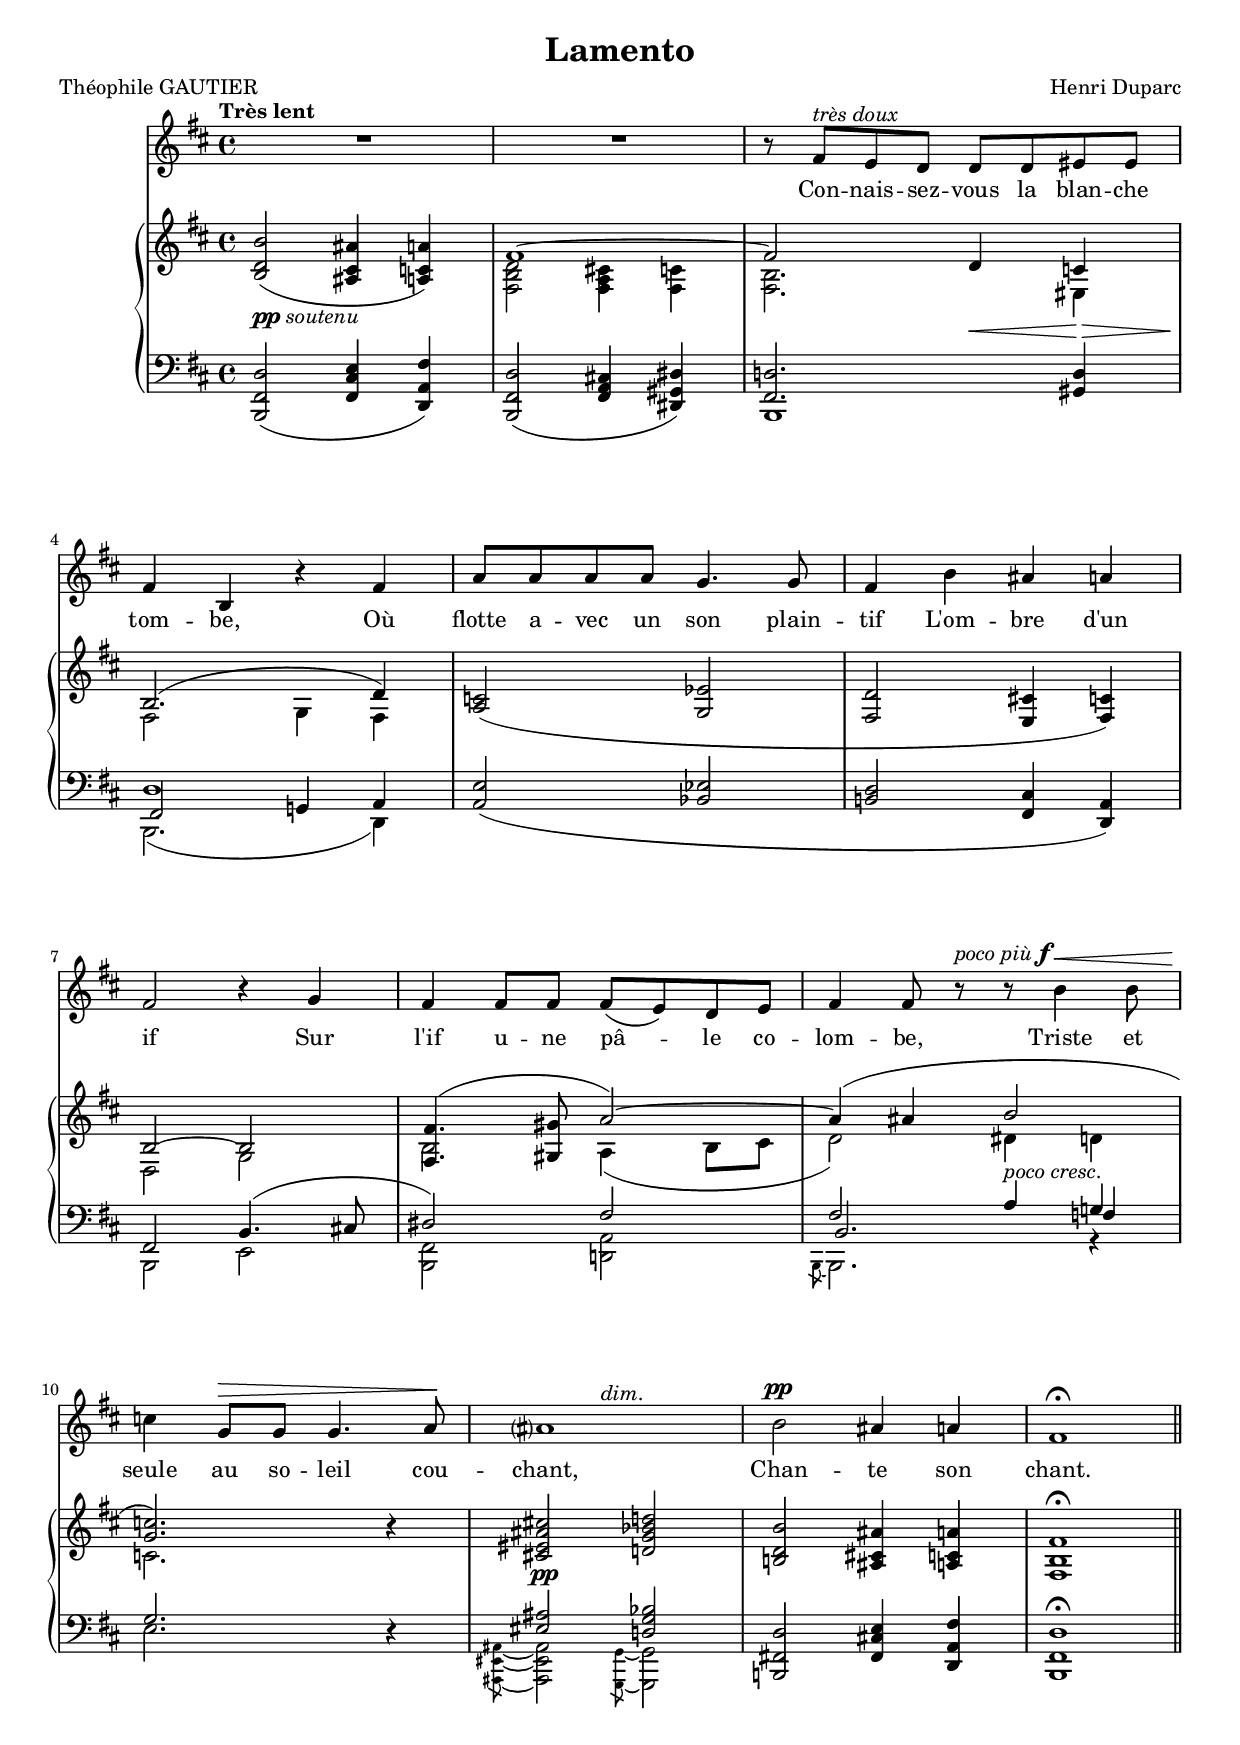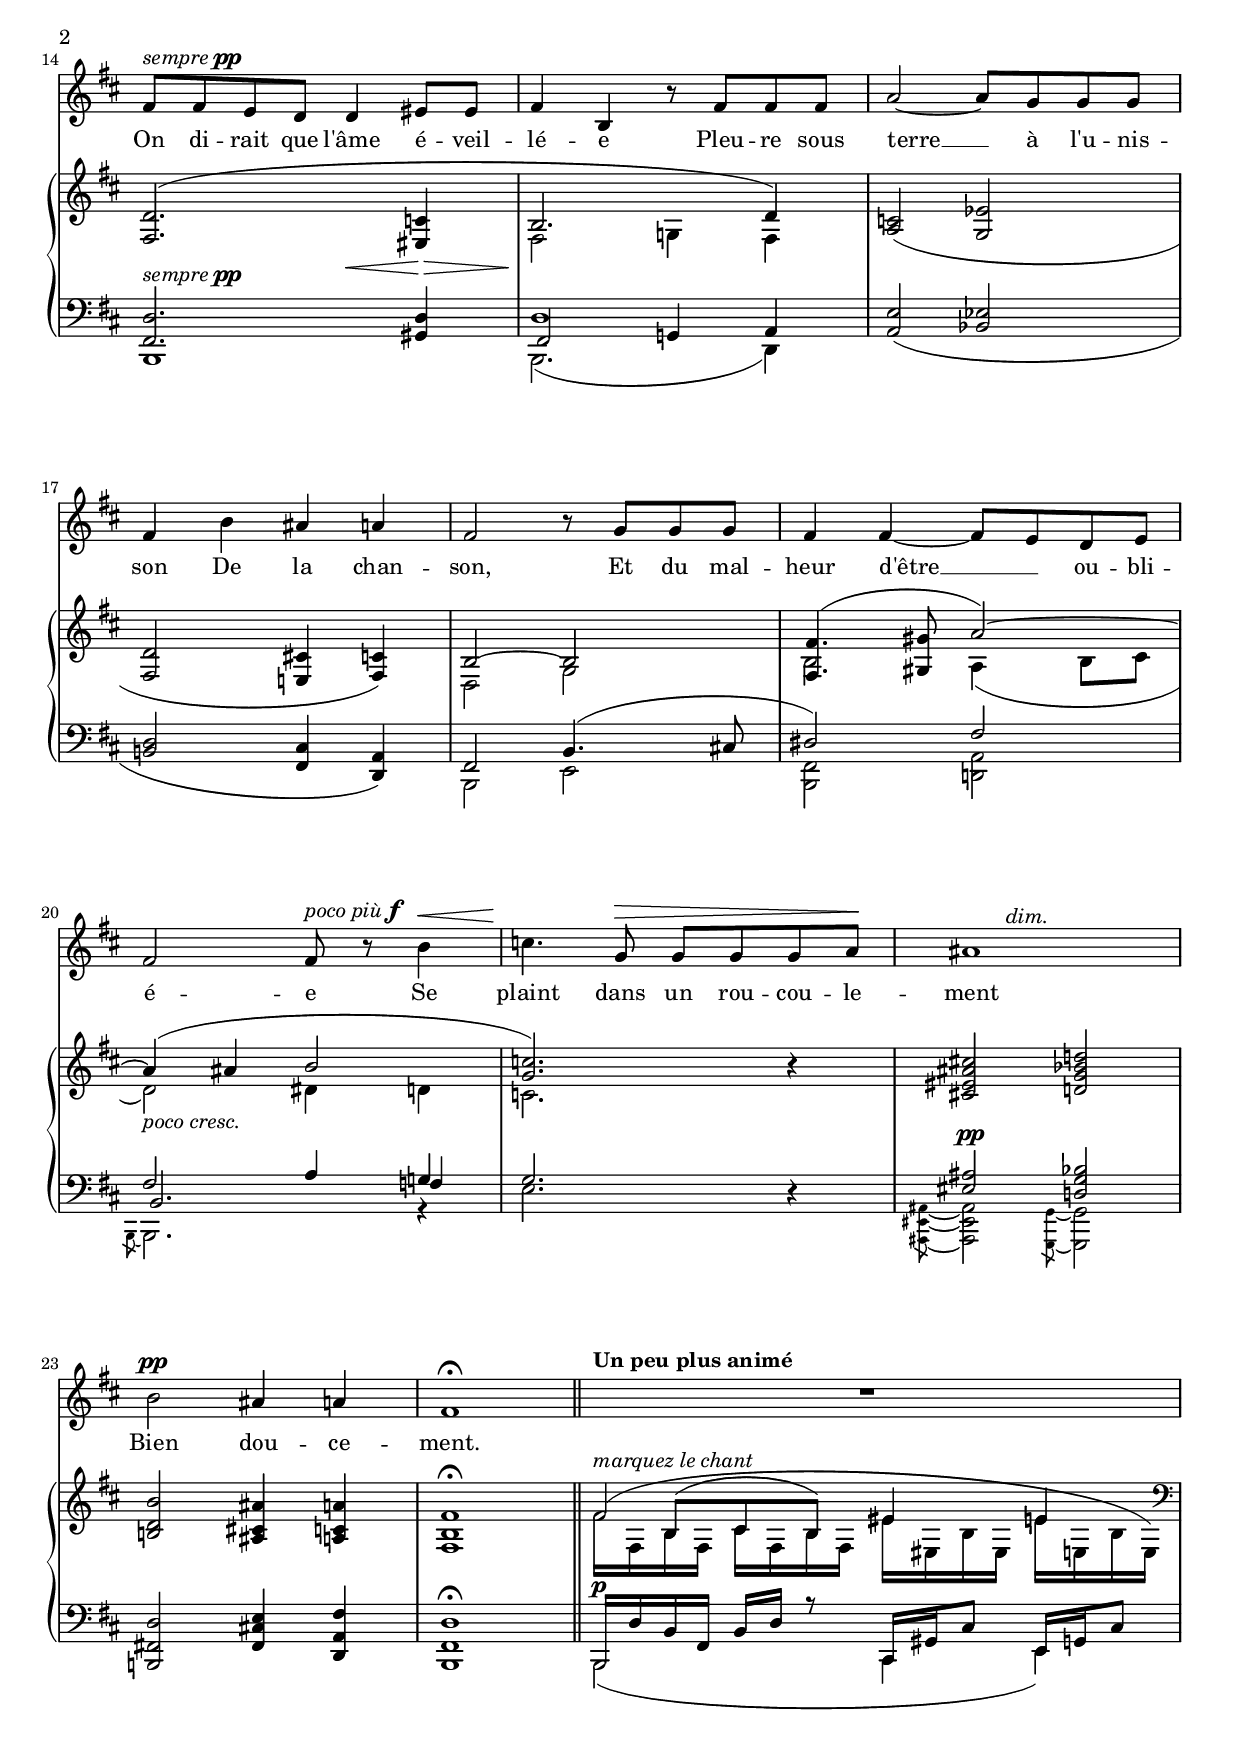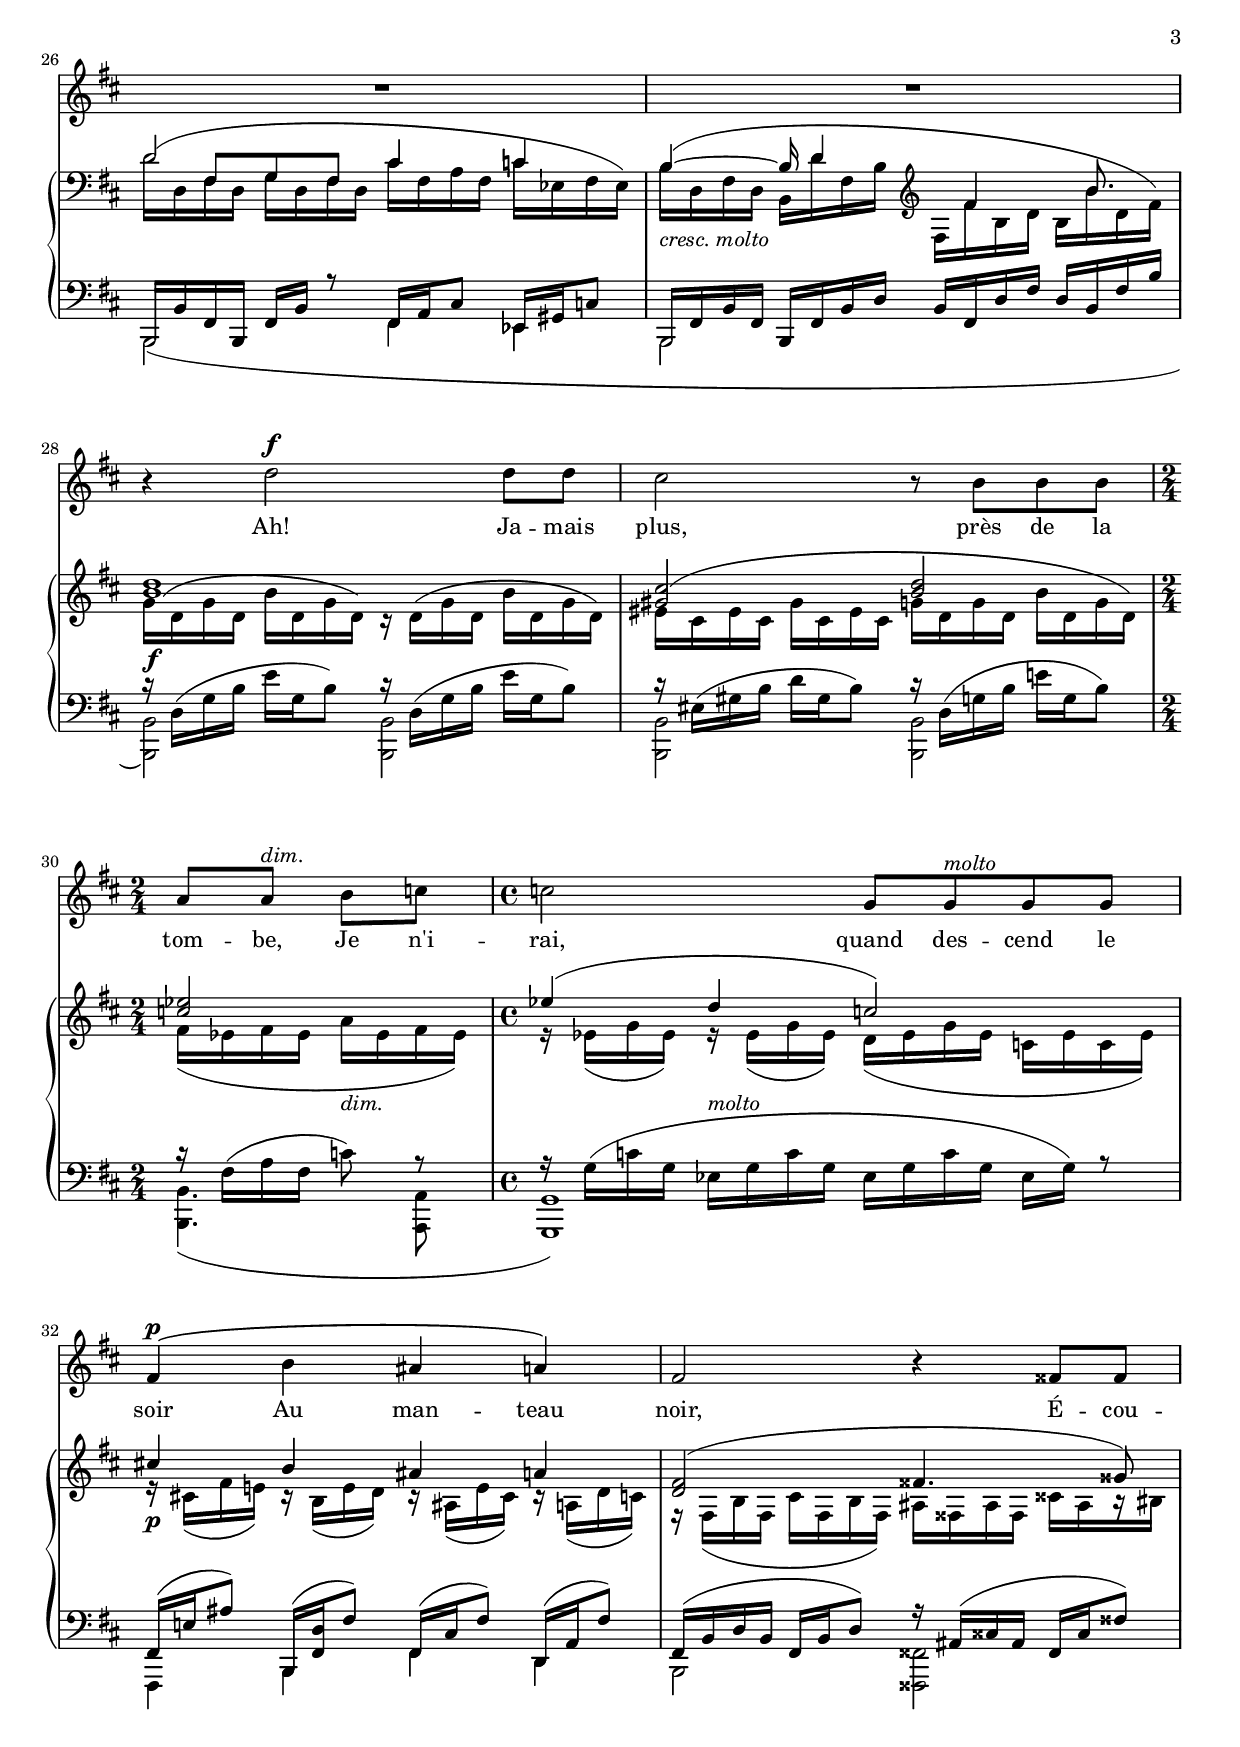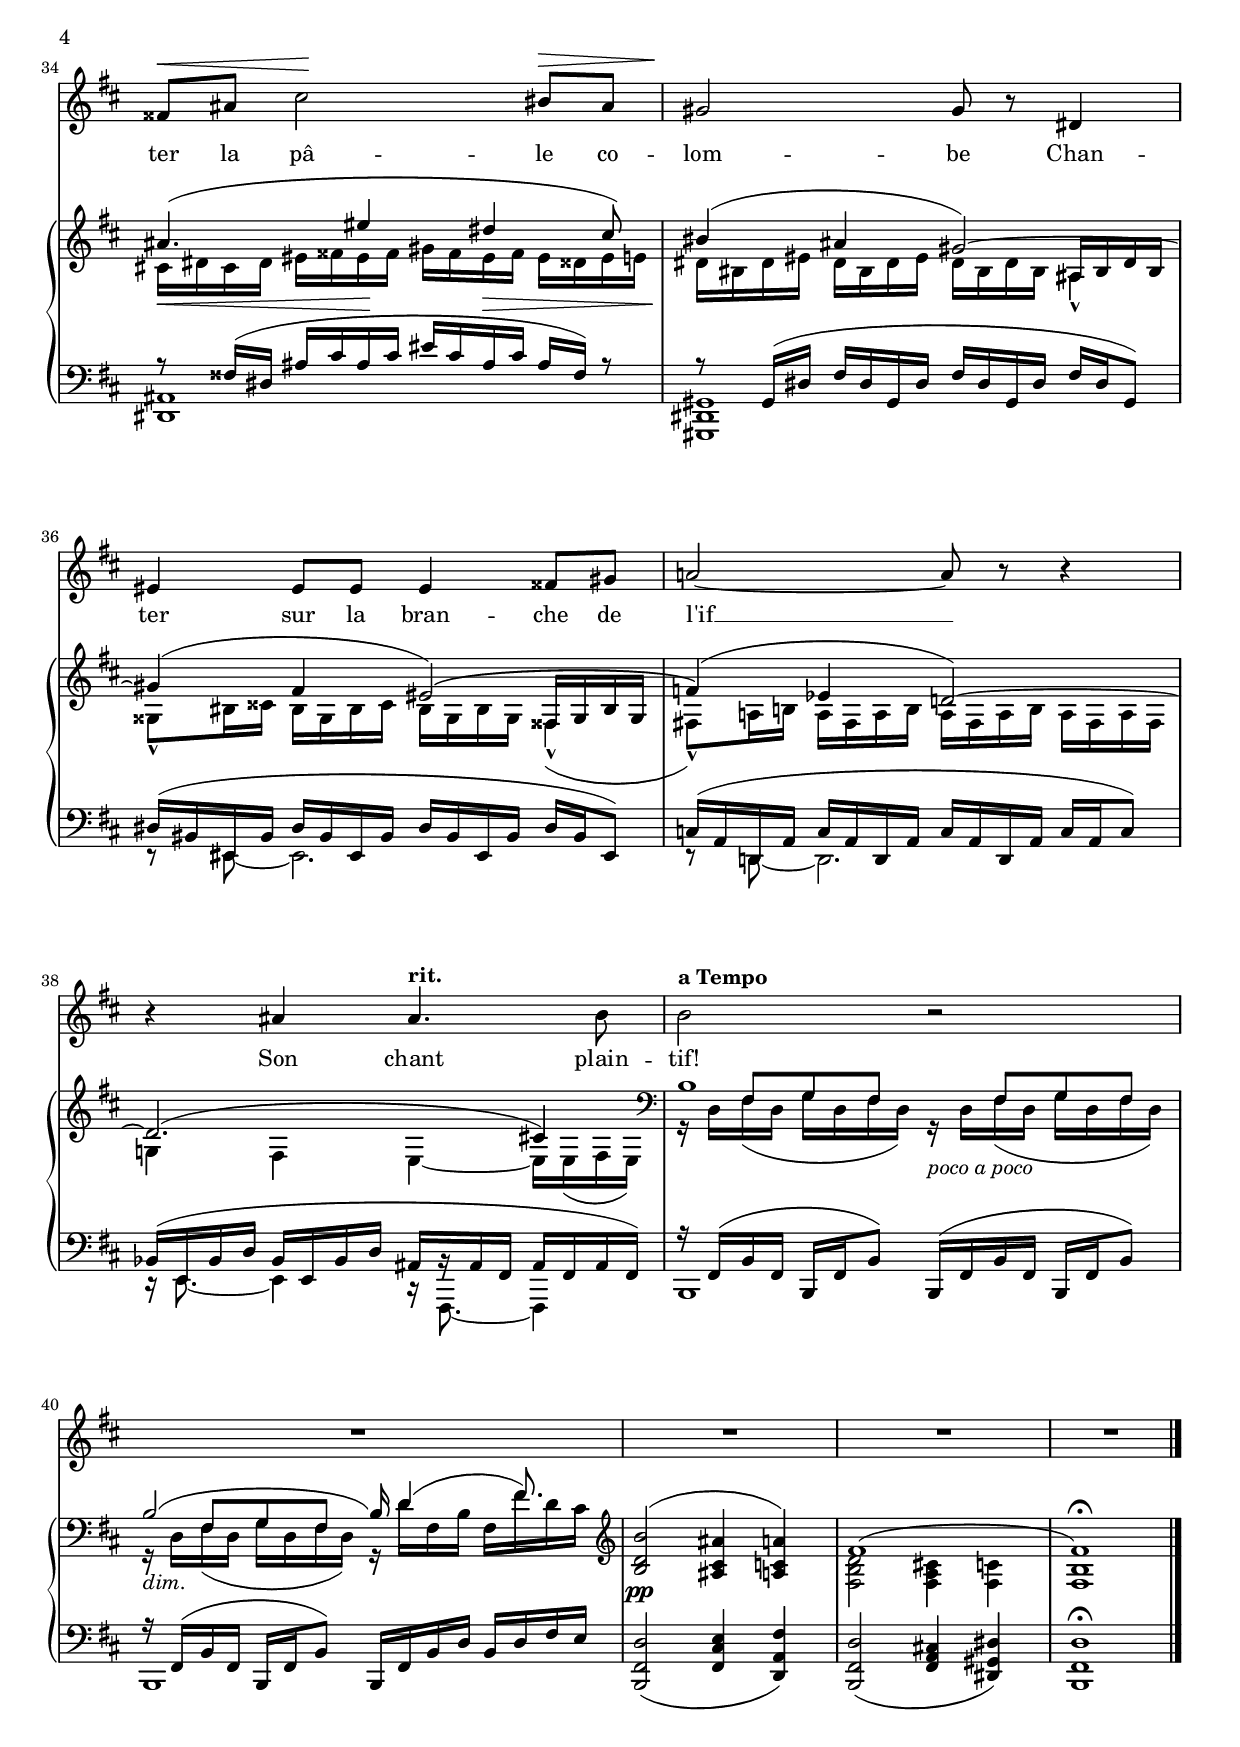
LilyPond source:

\version "2.17.30"

%{
  Based on http://lsr.dsi.unimi.it/LSR/Snippet?id=336
  
  Merges rests and multi-measure rests that occur on the same moment inside a
  staff with two voices.
  
  Usage:
  
  \include "merge-rests"
  
  \layout {
    \mergeRests
  }
  
  or inside the music:
  
  \new Staff <<
    \relative c' {
      \mergeRestsOn        %% in one of the voices is sufficient
      c4 d e f g r r2
    }
    \\
    \relative c' {
      a4 b c d e r r2
    }
  >>
 
%}
\version "2.13.50"


#(define (rest-score r)
  (let ((score 0)
        (yoff (ly:grob-property-data r 'Y-offset))
        (sp (ly:grob-property-data r 'staff-position)))
    (if (number? yoff)
        (set! score (+ score 2))
        (if (eq? yoff 'calculation-in-progress)
            (set! score (- score 3))))
    (and (number? sp)
         (<= 0 2 sp)
         (set! score (+ score 2))
         (set! score (- score (abs (- 1 sp)))))
    score))

#(define (merge-rests-on-positioning grob)
  (let* ((can-merge #f)
         (elts (ly:grob-object grob 'elements))
         (num-elts (and (ly:grob-array? elts)
                        (ly:grob-array-length elts)))
         (two-voice? (= num-elts 2)))
    (if two-voice?
        (let* ((v1-grob (ly:grob-array-ref elts 0))
               (v2-grob (ly:grob-array-ref elts 1))
               (v1-rest (ly:grob-object v1-grob 'rest))
               (v2-rest (ly:grob-object v2-grob 'rest)))
          (and
           (ly:grob? v1-rest)
           (ly:grob? v2-rest)
           (let* ((v1-duration-log (ly:grob-property v1-rest 'duration-log))
                  (v2-duration-log (ly:grob-property v2-rest 'duration-log))
                  (v1-dot (ly:grob-object v1-rest 'dot))
                  (v2-dot (ly:grob-object v2-rest 'dot))
                  (v1-dot-count (and (ly:grob? v1-dot)
                                     (ly:grob-property v1-dot 'dot-count -1)))
                  (v2-dot-count (and (ly:grob? v2-dot)
                                     (ly:grob-property v2-dot 'dot-count -1))))
             (set! can-merge
                   (and
                    (number? v1-duration-log)
                    (number? v2-duration-log)
                    (= v1-duration-log v2-duration-log)
                    (eq? v1-dot-count v2-dot-count)))
             (if can-merge
                 ;; keep the rest that looks best:
                 (let* ((keep-v1? (>= (rest-score v1-rest)
                                      (rest-score v2-rest)))
                        (rest-to-keep (if keep-v1? v1-rest v2-rest))
                        (dot-to-kill (if keep-v1? v2-dot v1-dot)))
                   ;; uncomment if you're curious of which rest was chosen:
                   ;;(ly:grob-set-property! v1-rest 'color green)
                   ;;(ly:grob-set-property! v2-rest 'color blue)
                   (ly:grob-suicide! (if keep-v1? v2-rest v1-rest))
                   (if (ly:grob? dot-to-kill)
                       (ly:grob-suicide! dot-to-kill))
                   (ly:grob-set-property! rest-to-keep 'direction 0)
                   (ly:rest::y-offset-callback rest-to-keep)))))))
    (if can-merge
        #t
        (ly:rest-collision::calc-positioning-done grob))))

#(define merge-multi-measure-rests-on-Y-offset
  ;; Call this to get the 'Y-offset of a MultiMeasureRest.
  ;; It keeps track of other MultiMeasureRests in the same NonMusicalPaperColumn
  ;; and StaffSymbol. If two are found, delete one and return 0 for Y-offset of
  ;; the other one.
  (let ((table (make-weak-key-hash-table)))
    (lambda (grob)
      (let* ((ssymb (ly:grob-object grob 'staff-symbol))
             (nmcol (ly:grob-parent grob X))
             (ssymb-hash (or (hash-ref table ssymb)
                             (hash-set! table ssymb (make-hash-table))))
             (othergrob (hash-ref ssymb-hash nmcol)))
            (if (ly:grob? othergrob)
                (begin
                  ;; Found the other grob in this staff/column,
                  ;; delete it and move ours.
                  (ly:grob-suicide! othergrob)
                  (hash-remove! ssymb-hash nmcol)
                  0)
                (begin
                  ;; Just save this grob and return the default value.
                  (hash-set! ssymb-hash nmcol grob)
                  (ly:staff-symbol-referencer::callback grob)))))))


mergeRestsOn = {
  \override Staff.RestCollision #'positioning-done = #merge-rests-on-positioning
  \override Staff.MultiMeasureRest #'Y-offset = #merge-multi-measure-rests-on-Y-offset
}

mergeRestsOff = {
  \revert Staff.RestCollision #'positioning-done
  \revert Staff.MultiMeasureRest #'Y-offset
}

mergeRests = \with {
  \override RestCollision #'positioning-done = #merge-rests-on-positioning
  \override MultiMeasureRest #'Y-offset = #merge-multi-measure-rests-on-Y-offset
}


\header {
  title = "Lamento"
  composer = "Henri Duparc"
  poet = "Théophile GAUTIER"
  % Supprimer le pied de page par défaut
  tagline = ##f
}
#(set-global-staff-size 18)

global = {
  \key c \minor
  \time 4/4
  \tempo "Très lent"
  \override Slur.height-limit=4
  \override Tie.height-limit=5
}

sopranoVoice = \relative c'' {
  \global
  \dynamicUp
  % En avant la musique !
  R1*2
  r8 g^\markup{\italic{très doux}} f es es es fis fis
  g4 c, r g'
  bes8 bes bes bes aes4. aes8
  g4 c b bes
  g2 r4 aes
  g4 g8 g g( f) es f
  g4 g8 r^\markup{\italic{poco più} \dynamic f} r c4\< c8
  des4\! aes8\> aes aes4. bes8\!
  b?1^\markup{\halign #-4 \italic dim.}
  c2\pp b4 bes
  g1\fermata \bar "||"
  
  g8^\markup{\italic sempre \dynamic pp} g f es es4 fis8 fis
  g4 c, r8 g' g g
  bes2 ~bes8 aes aes aes
  g4 c b bes
  g2 r8 aes aes aes
  g4   g   ~ g8\melisma  f \melismaEnd es f
  g2 g8^\markup{\italic{poco più} \dynamic f} r c4\<
  des4.\! aes8\> aes aes aes bes\!
  b1^\markup{\halign #-3 \italic dim.}
  c2\pp b4 bes
  g1\fermata \bar"||"
  
  \tempo "Un peu plus animé" 
  R1*3
  r4 es'2\f es8 es
  d2 r8 c c c
  \time 2/4
  bes8 bes^\markup{\italic dim.} c des
  \time 4/4
  des2 aes8 aes^\markup{\italic molto} aes aes
  g4\p\( c b bes\)
  g2 r4 gis8 gis
  gis8\< b d2\! cis8\> b
  a2\! a8 r e4
  fis4 fis8 fis fis4 gis8 a
  bes!2 ~bes8 r r4
  r4 b4 \tempo "rit." b4. c8
  \tempo "a Tempo"
  c2 r
  R1*4
  
}

verse = \lyricmode {
  % Ajouter ici des paroles.
  Con -- nais -- sez -- vous la blan -- che tom -- be,
  Où flotte a -- vec un son plain -- tif
  L'om -- bre d'un if 
  Sur l'if u -- ne pâ -- le co -- lom -- be,
  Triste et seule au so -- leil cou -- chant,
  Chan -- te son chant.
  
  On di -- rait que l'âme é -- veil -- lé -- e
  Pleu -- re sous terre __ à l'u -- nis -- son
  De la chan -- son,
  Et du mal -- heur d'être __ ou -- bli -- é -- e
  Se plaint dans un rou -- cou -- le -- ment
  Bien dou -- ce -- ment.
  
  
  Ah! Ja -- mais plus, près de la tom -- be,
  Je n'i -- rai, quand des -- cend le soir
  Au man -- teau noir,
  É -- cou -- ter la pâ -- le co -- lom -- be
  Chan -- ter sur la bran -- che de l'if __
  Son chant plain -- tif!
}

rightOne = \relative c'' {
  \global
  % En avant la musique !
  \oneVoice <c, es c'>2( <b d b'>4 <bes des bes'>)
  \voiceOne g'1 ~
  g2 es4 des
  c2.( es4)
  \oneVoice <bes des>2( <aes fes'>
  <g es'>2 <f d'!>4 <g des'>)
  \voiceOne c2 ~c
  <g g'>4.( <a a'>8 bes'2) ~
  bes4( b c2
  \mergeRestsOn
  <aes des>2.) r4
  \oneVoice <d,! fis b d!>2 <es! aes ces es!>
  <c! es c'>2 <b d! b'>4 <bes des bes'>
  <g c g'>1\fermata
  
  \voiceOne <g es'>2.( <fis des'>4
  c'2. es4) 
  \oneVoice <bes des>2( <aes fes'>
  <g es'>2 <f! d'!>4 <g des'>)
  \voiceOne c2 ~c
  <g g'>4.( <a a'>8 bes'2) ~
  bes4( b c2
  <aes des>2.) r4
  \oneVoice <d,! fis b d!>2 <es! aes ces es!>
  <c! es c'>2 <b d! b'>4 <bes des bes'>
  <g c g'>1\fermata
  \mergeDifferentlyHeadedOn
  \voiceOne g'2^\markup{\italic{marquez le chant}} fis4 f
  \clef bass es2 d4 des
  \mergeDifferentlyDottedOn
  c4~ c16 es4  g4 c8.
  <c es>1
  <a d>2 <c es>
  <des fes>
  fes4( es des2)
  d!4 c b bes
  <es, g>2( gis4. ais8)
  b4.( fis'4 e d8)
  cis4( b a2) ~
  a4( g fis2)\(
  ges4\)( fes es!2) ~
  es2.( d!4)
  \clef bass c1
    \shape #'((0.0 . 0.0 ) (0.0 . 2.0) (0.0 . 2.0) (0.0 . 0.0 )) Tie
  c2 ~c16 es4( g8.)
  \clef treble
  <c, es c'>2( <b d b'>4 <bes des bes'>)
\shape #'((0.0 . 0.0 ) (0.5 . 1.4) (0.0 . 1.4) (-0.5 . 0.0 )) Tie
  g'1 ~
  < g, c g'>1\fermata \bar"|."
}

rightTwo = \relative c'' {
  \global
  % En avant la musique !
  s1
  <g, c es>2 <g bes d!>4 <g des'>
  <g c>2. fis4
  g2 aes4 g
  s1*2
  es2 aes
  c2 bes4( c8 d
  es2) e4 es
  des2. r4
  s1*3
  s1
  g,2 aes!4 g
  s1*2
  es2 aes
  c2 bes4( c8 d
  es2) e4 es
  des2. r4
  s1*3
  
  \shape #'((0.8 . 0.3) (0.0 . 2.5) (0.0 . 2.5) (0 . 0.5)) Slur
  g16^( g, c g d' g, c g fis' fis, c' fis, f' f, c' f,)
  \shape #'((0.8 . 0.0) (0.0 . 1.5) (0.0 . 1.5) (0 . 0.2)) Slur
  es'16^( es, g es aes es g es d' g, bes g des' fes, g fes)
  \shape #'((0.8 . 0.3) (0.0 . 2.5) (1.0 . 3.0) (0 . 0.8)) Slur
  c'16^( es, g es c es' g, c \clef treble g g' c, es c c' es, g)
  \shape #'((1.5 . -0.5) (0.0 . 0.3) (0.0 . 0.3) (0 . 0.8)) Slur
  aes16^( es aes es c' es, aes es) r es^( aes es c' es, aes es)
  \shape #'((1.0 . 1.0) (0.0 . 2.5) (0.0 . 2.5) (0 . 0.5)) Slur
  fis16^( d fis d a' d, fis d aes' es aes es c' es, aes es)
  g16( fes g fes bes fes g fes)
  r16 fes( aes fes) r fes( aes fes) es( fes aes fes des fes des fes)
  r16 d!( g f!) r c( f es) r b( f' d) r bes( es des) 
  r16 g,( c g d' g, c g) b gis b gis dis'[ b r cis]
  d!16 e d e fis gis fis gis a gis fis gis fis eis fis f
  e16 cis e fis e cis e fis e cis e cis b4-^
  ais8-^ cis16 dis cis ais cis dis cis ais cis ais gis4-^(
  g!8)-^ bes!16 c! bes g bes c bes g bes c bes g bes g
  aes!4 g f ~f16 f( g f)
  r16 es g( es aes es g es)  r16 es g( es aes es g es)
  r16 es g( es aes es g es) r es' g, c g g' es d
  s1
  <g, c es>2 <g bes d!>4 <g des'>
  
}

rightThree = \relative c'' {
  \global
  % En avant la musique !
  s1*24
  s8 c,8( d c) s2
  s8 g8 aes g s2
  s1*3
  s2
  s1*4
  s2. b16 cis e cis
  s2. gis16 ais cis ais
  s1*2
  s8 g aes g s g aes g
  s8 g aes g
}

leftOne = \relative c' {
  \global
  % En avant la musique !
  s1*2
  <g, es'!>2. <a es'>4
  es'1
  \oneVoice <bes f'>2( <ces fes>
  <c! es>2 <g d'>4 <es bes'>)
  \voiceOne g2 c4.( d!8
  e2) g
  g2 bes4 aes!
  \mergeRestsOn
  aes2. r4
  <fis b>2 <es! aes ces>
  s1*2
  <g, es'>2. <a es'>4
  es'1
  \oneVoice <bes f'>2( <ces fes> 
  <c! es>2 <g d'>4 <es bes'>)
  \voiceOne g2 c4.( d!8
  e2) g
  g2 bes4 aes!
  aes2. r4
  <fis b>2 <es! aes ces>
  s1*2
  
  c,16 es' c g c es r8 d,16 a' d8 f,16 aes d8
  c,16 c' g c, g' c r8 g16 bes d8 fes,16 a des8
  c,16 g' c g c, g' c es c g es' g es c g' c
  r16 \stemDown es,( aes c f aes, c8) r16 es,( aes c f aes, c8)
  r16 fis,( a c es a, c8) r16 es,( aes c f! aes, c8)
  r16 g( bes g des'8) r
  r16 aes( des aes fes aes des aes fes aes des aes fes aes) r8
  \stemUp g,16( f'! b8) c,,16( <g' es'> g'8) g,16( d' g8) es,16( bes' g'8)
  g,16( c es c g c es8) r16 b( dis b gis dis' gis8)
  r8 gis16( e b' d b d fis d b d b gis) r8
  r8 a,16( e' g e a, e' g e a, e' g e a,8)
  e'16( cis fis, cis' e cis fis, cis' e cis fis, cis' e cis fis,8)
  des'16( bes es, bes' des bes es, bes' des bes es, bes' des bes des8)
  \mergeDifferentlyDottedOn
  ces16( f, ces' es ces f, ces' es b[ r b g] b g b g)
  r16 g( c g c, g' c8) c,16( g' c g c, g' c8)
  r16 g( c g c, g' c8) c,16 g' c es c es g f
  
  
}

leftTwo = \relative c' {
  \global
  % En avant la musique !
  \oneVoice <c,, g' es'>2( <g' d' f>4 <es bes' g'>)
  <c g' es'>2( <g' bes d!>4 <e a e'>)
  \voiceTwo c1
  c2.( es4) 
  s1*2
  c2 f
  <c g'>2 <es! bes'>
  \slashedGrace  c8 ~ c2. r4
  f'2. r4
  \slashedGrace <b,, fis' b>8 ~ q2 \slashedGrace <aes aes'>8 ~q2
  \oneVoice <c! g'! es'>2 <g' d'! f>4 <es bes' g'>
  <c g' es'>1\fermata
  
  \voiceTwo c1 
  c2.( es4)
  s1*2
  c2 f
  <c g'>2 <es! bes'>
  \slashedGrace  c8 ~ c2. r4
  f'2. r4
  \slashedGrace <b,, fis' b>8 ~ q2 \slashedGrace <aes aes'>8 ~q2
  \oneVoice <c! g'! es'>2 <g' d'! f>4 <es bes' g'>
  <c g' es'>1\fermata
  
  \mergeDifferentlyHeadedOn
  \voiceTwo c2( d4 f)
  c2( g'4 fes
  c2 s2
  <c c'>2) q
  q2 q
  q4.( <bes bes'>8
  <aes aes'>1)
  g4 c g' es
  c2 <gis gis'>2
  <e' b'>1
  <a, e' a>1
  r8 fis' ~fis2.
  r8 es! ~es2.
  r16 f8. ~f4
  r16 g,8. ~g4
  c1
  c
  \oneVoice <c g' es'>2( <g' d' f>4 <es bes' g'>)
  <c g' es'>2( <g' bes d!>4 <e a e'>)
  <c g' es'>1\fermata
}

leftThree = \relative c' {
  \global
  % En avant la musique !
  s1*3
  g,2 aes!4 bes
  s1*4
  c2. ges'4
  s1*4
  s1
  g,2 aes!4 bes
  s1*4
  c2. ges'4
  s1*4
  
  
  
}

dynamics = {
  s1^\markup{\dynamic pp \italic soutenu}
  s1
  s2 s4\< s4\>
  s1\!
  s1*4
  s2 s_\markup{\italic{poco cresc.}}
  s1
  s1\pp
  s1*2
  
  s2_\markup{\italic sempre \dynamic pp} s4\< s4\>
  s1\!
  s1*4
  s1^\markup{\italic{poco cresc.}}
  s1
  s1\pp
  s1*2
  s1\p
  s1
  s1_\markup{\italic{cresc. molto}}
  s1\f
  s1
  s4 s^\markup{\italic dim.}
  s4 s2.^\markup{\italic molto}
  s1\p
  s1
  s4.\< s8\! s8 s4.\>
  s1\!
  s1*3
  s2 s^\markup{\italic{poco a poco}}
  s1^\markup{\italic dim.}
  s1\pp
  s1*2
  
  
  
}

sopranoVoicePart = \new Staff \with {
  midiInstrument = "choir aahs"
} { \sopranoVoice }
\addlyrics { \verse }

pianoPart = \new PianoStaff \with {
} <<
  \new Staff = "right" \with {
    midiInstrument = "acoustic grand"
  } << \rightOne \\ \rightTwo \\ \rightThree >>
  \new Dynamics \dynamics
  \new Staff = "left" \with {
    midiInstrument = "acoustic grand"
  } { \clef bass << \leftOne \\ \leftTwo \\ \leftThree >> }
>>

\score {
  <<
    \transpose c b,
    \sopranoVoicePart
    \transpose c b,
    \pianoPart
  >>
  \layout { }
  \midi {
    \context {
      \Score
      tempoWholesPerMinute = #(ly:make-moment 100 4)
    }
  }
}
\paper {
  page-count = 4
  ragged-last-bottom = ##f
  systems-per-page = 4
}